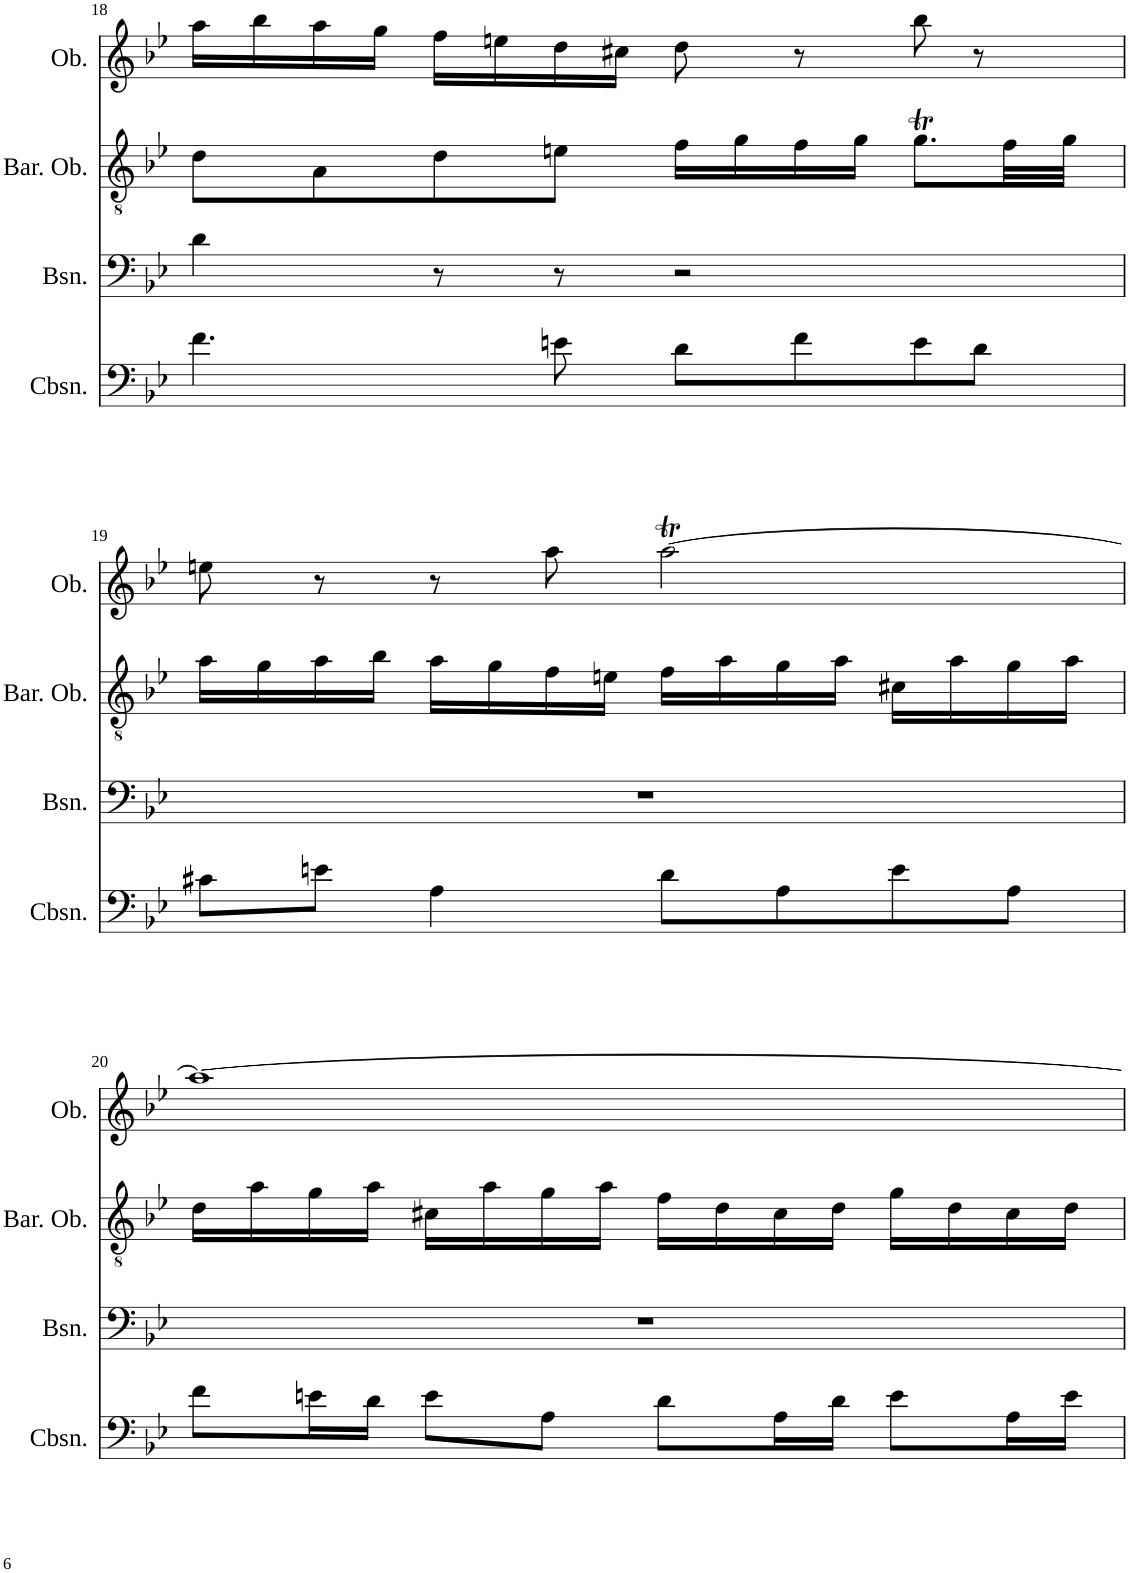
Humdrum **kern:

**kern	**kern	**kern	**kern
*part4	*part3	*part2	*part1
*staff4	*staff3	*staff2	*staff1
*I"Contrabassoon	*I"Bassoon	*I"Baritone Oboe	*I"Oboe
*I'Cbsn.	*I'Bsn.	*I'Bar. Ob.	*I'Ob.
!!LO:PB:g=z
*clefF4	*clefF4	*clefGv2	*clefG2
*Trd7c12	*	*	*
*k[b-e-]	*k[b-e-]	*k[b-e-]	*k[b-e-]
*M4/4	*M4/4	*M4/4	*M4/4
*met(c)	*met(c)	*met(c)	*met(c)
=18	=18	=18	=18
4.f\	4d\	8d\L	16aa\LL
.	.	.	16bb-\
.	.	8A\	16aa\
.	.	.	16gg\JJ
.	8r	8d\	16ff\LL
.	.	.	16een\
8en\	8r	8en\J	16dd\
.	.	.	16cc#X\JJ
8d\L	2r	16f\LL	8dd\
.	.	16g\	.
8f\	.	16f\	8r
.	.	16g\JJ	.
8e\	.	8.gT\L	8bb-\
8d\J	.	.	8r
.	.	32f\LL	.
.	.	32g\JJJ	.
!!LO:LB:g=z
=19	=19	=19	=19
8c#X\L	1r	16a\LL	8een\
.	.	16g\	.
8en\J	.	16a\	8r
.	.	16b-\JJ	.
4A\	.	16a\LL	8r
.	.	16g\	.
.	.	16f\	8aa\
.	.	16en\JJ	.
8d\L	.	16f\LL	[2aat\
.	.	16a\	.
8A\	.	16g\	.
.	.	16a\JJ	.
8e\	.	16c#X\LL	.
.	.	16a\	.
8A\J	.	16g\	.
.	.	16a\JJ	.
!!LO:LB:g=z
=20	=20	=20	=20
8f\L	1r	16d\LL	1aa_
.	.	16a\	.
16en\L	.	16g\	.
16d\JJ	.	16a\JJ	.
8e\L	.	16c#X\LL	.
.	.	16a\	.
8A\J	.	16g\	.
.	.	16a\JJ	.
8d\L	.	16f\LL	.
.	.	16d\	.
16A\L	.	16c#\	.
16d\JJ	.	16d\JJ	.
8e\L	.	16g\LL	.
.	.	16d\	.
16A\L	.	16c#\	.
16e\JJ	.	16d\JJ	.
=	=	=	=
*-	*-	*-	*-
